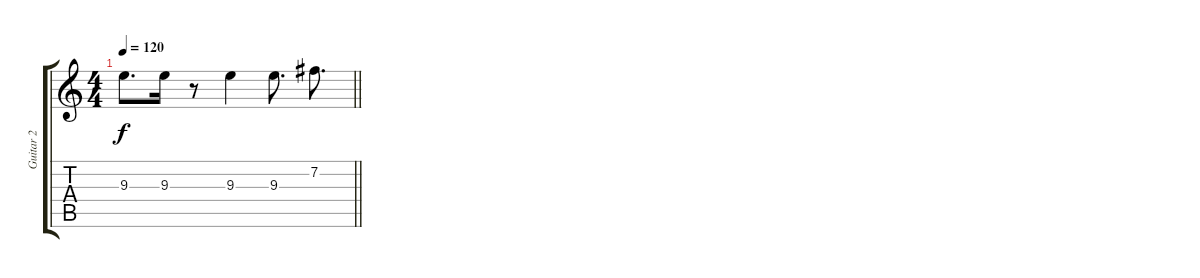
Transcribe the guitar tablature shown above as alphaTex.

\track ("Guitar 2" "Guitar 2") {instrument electricguitarjazz}
\staff {score tabs}
\tuning (E4 B3 G3 D3 A2 E2) {hide}
\ts (4 4)
\tempo 120
\clef g2
\barLineRight lightlight
\ks c
9.3.8{d dy f} 9.3.16 r.8 9.3.4 9.3.8{d} 7.2.8{d}
